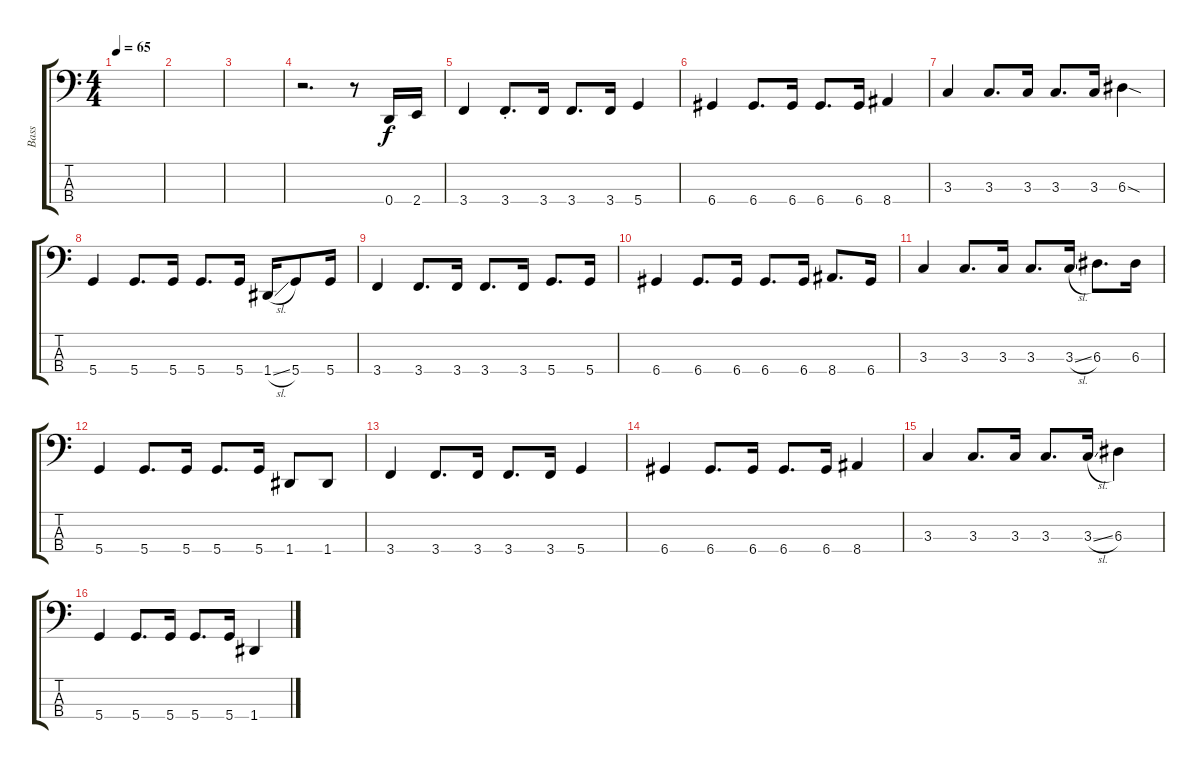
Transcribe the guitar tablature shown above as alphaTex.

\track ("Bass" "Bass") {instrument electricbassfinger}
\staff {score tabs}
\tuning (G2 D2 A1 D1) {hide}
\ts (4 4)
\tempo 65
\clef f4
\ks c
|
|
|
r.2{d} r.8 0.4.16 2.4.16 |
3.4.4 3.4{st}.8{d} 3.4.16 3.4.8{d} 3.4.16 5.4.4 |
6.4.4 6.4.8{d} 6.4.16 6.4.8{d} 6.4.16 8.4.4 |
3.3.4 3.3.8{d} 3.3.16 3.3.8{d} 3.3.16 6.3{sod}.4 |
5.4.4 5.4.8{d} 5.4.16 5.4.8{d} 5.4.16 1.4{sl}.16 5.4.8 5.4.16 |
3.4.4 3.4.8{d} 3.4.16 3.4.8{d} 3.4.16 5.4.8{d} 5.4.16 |
6.4.4 6.4.8{d} 6.4.16 6.4.8{d} 6.4.16 8.4.8{d} 6.4.16 |
3.3.4 3.3.8{d} 3.3.16 3.3.8{d} 3.3{sl}.16 6.3.8{d} 6.3.16 |
5.4.4 5.4.8{d} 5.4.16 5.4.8{d} 5.4.16 1.4.8 1.4.8 |
3.4.4 3.4.8{d} 3.4.16 3.4.8{d} 3.4.16 5.4.4 |
6.4.4 6.4.8{d} 6.4.16 6.4.8{d} 6.4.16 8.4.4 |
3.3.4 3.3.8{d} 3.3.16 3.3.8{d} 3.3{sl}.16 6.3.4 |
5.4.4 5.4.8{d} 5.4.16 5.4.8{d} 5.4.16 1.4.4
